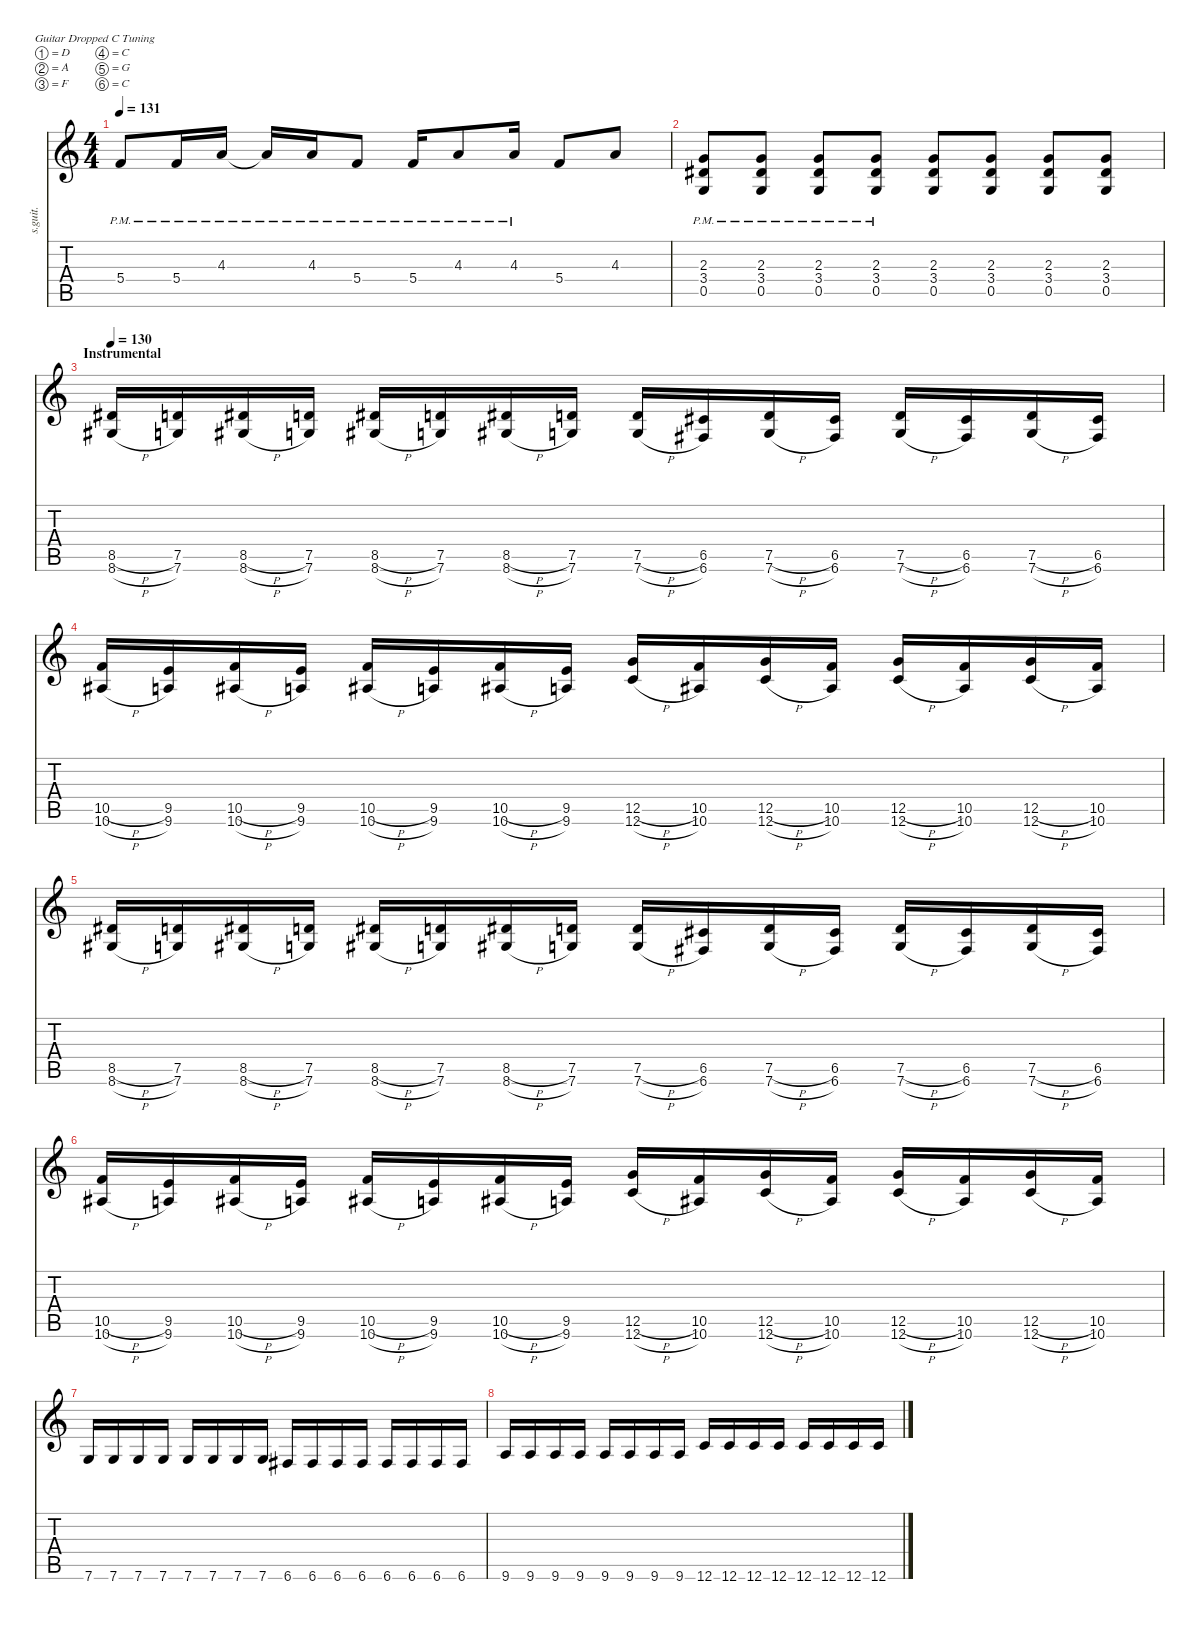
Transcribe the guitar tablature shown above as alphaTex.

\defaultSystemsLayout 4
\hideDynamics
\bracketExtendMode nobrackets
\track ("Daron Malakian | Lead 1" "s.guit.") {instrument distortionguitar}
\staff {score tabs}
\tuning (D4 A3 F3 C3 G2 C2)
\ts (4 4)
\tempo 131
\clef g2
\ks c
5.4{pm}.8{lyrics (0 "") lyrics (1 "") lyrics (2 "") lyrics (3 "") lyrics (4 "") dy f} 5.4{pm}.16{lyrics (0 "") lyrics (1 "") lyrics (2 "") lyrics (3 "") lyrics (4 "")} 4.3{pm}.16{lyrics (0 "") lyrics (1 "") lyrics (2 "") lyrics (3 "") lyrics (4 "")} 4.3{pm t}.16{lyrics (0 "") lyrics (1 "") lyrics (2 "") lyrics (3 "") lyrics (4 "")} 4.3{pm}.16{lyrics (0 "") lyrics (1 "") lyrics (2 "") lyrics (3 "") lyrics (4 "")} 5.4{pm}.8{lyrics (0 "") lyrics (1 "") lyrics (2 "") lyrics (3 "") lyrics (4 "")} 5.4{pm}.16{lyrics (0 "") lyrics (1 "") lyrics (2 "") lyrics (3 "") lyrics (4 "")} 4.3{pm}.8{lyrics (0 "") lyrics (1 "") lyrics (2 "") lyrics (3 "") lyrics (4 "")} 4.3{pm}.16{lyrics (0 "") lyrics (1 "") lyrics (2 "") lyrics (3 "") lyrics (4 "")} 5.4.8{lyrics (0 "") lyrics (1 "") lyrics (2 "") lyrics (3 "") lyrics (4 "")} 4.3.8{lyrics (0 "") lyrics (1 "") lyrics (2 "") lyrics (3 "") lyrics (4 "")} |
(2.3{pm} 3.4{pm acc #} 0.5{pm}).8{lyrics (0 "") lyrics (1 "") lyrics (2 "") lyrics (3 "") lyrics (4 "")} (2.3{pm} 3.4{pm acc #} 0.5{pm}).8{lyrics (0 "") lyrics (1 "") lyrics (2 "") lyrics (3 "") lyrics (4 "")} (2.3{pm} 3.4{pm acc #} 0.5{pm}).8{lyrics (0 "") lyrics (1 "") lyrics (2 "") lyrics (3 "") lyrics (4 "")} (2.3{pm} 3.4{pm acc #} 0.5{pm}).8{lyrics (0 "") lyrics (1 "") lyrics (2 "") lyrics (3 "") lyrics (4 "")} (2.3 3.4{acc #} 0.5).8{lyrics (0 "") lyrics (1 "") lyrics (2 "") lyrics (3 "") lyrics (4 "")} (2.3 3.4{acc #} 0.5).8{lyrics (0 "") lyrics (1 "") lyrics (2 "") lyrics (3 "") lyrics (4 "")} (2.3 3.4{acc #} 0.5).8{lyrics (0 "") lyrics (1 "") lyrics (2 "") lyrics (3 "") lyrics (4 "")} (2.3 3.4{acc #} 0.5).8{lyrics (0 "") lyrics (1 "") lyrics (2 "") lyrics (3 "") lyrics (4 "")} |
\section ("" "Instrumental")
\tempo 130
(8.5{h acc #} 8.6{h acc #}).16{lyrics (0 "") lyrics (1 "") lyrics (2 "") lyrics (3 "") lyrics (4 "")} (7.5 7.6).16{lyrics (0 "") lyrics (1 "") lyrics (2 "") lyrics (3 "") lyrics (4 "")} (8.5{h acc #} 8.6{h acc #}).16{lyrics (0 "") lyrics (1 "") lyrics (2 "") lyrics (3 "") lyrics (4 "")} (7.5 7.6).16{lyrics (0 "") lyrics (1 "") lyrics (2 "") lyrics (3 "") lyrics (4 "")} (8.5{h acc #} 8.6{h acc #}).16{lyrics (0 "") lyrics (1 "") lyrics (2 "") lyrics (3 "") lyrics (4 "")} (7.5 7.6).16{lyrics (0 "") lyrics (1 "") lyrics (2 "") lyrics (3 "") lyrics (4 "")} (8.5{h acc #} 8.6{h acc #}).16{lyrics (0 "") lyrics (1 "") lyrics (2 "") lyrics (3 "") lyrics (4 "")} (7.5 7.6).16{lyrics (0 "") lyrics (1 "") lyrics (2 "") lyrics (3 "") lyrics (4 "")} (7.5{h} 7.6{h}).16{lyrics (0 "") lyrics (1 "") lyrics (2 "") lyrics (3 "") lyrics (4 "")} (6.5{acc #} 6.6{acc #}).16{lyrics (0 "") lyrics (1 "") lyrics (2 "") lyrics (3 "") lyrics (4 "")} (7.5{h} 7.6{h}).16{lyrics (0 "") lyrics (1 "") lyrics (2 "") lyrics (3 "") lyrics (4 "")} (6.5{acc #} 6.6{acc #}).16{lyrics (0 "") lyrics (1 "") lyrics (2 "") lyrics (3 "") lyrics (4 "")} (7.5{h} 7.6{h}).16{lyrics (0 "") lyrics (1 "") lyrics (2 "") lyrics (3 "") lyrics (4 "")} (6.5{acc #} 6.6{acc #}).16{lyrics (0 "") lyrics (1 "") lyrics (2 "") lyrics (3 "") lyrics (4 "")} (7.5{h} 7.6{h}).16{lyrics (0 "") lyrics (1 "") lyrics (2 "") lyrics (3 "") lyrics (4 "")} (6.5{acc #} 6.6{acc #}).16{lyrics (0 "") lyrics (1 "") lyrics (2 "") lyrics (3 "") lyrics (4 "")} |
(10.5{h} 10.6{h acc #}).16{lyrics (0 "") lyrics (1 "") lyrics (2 "") lyrics (3 "") lyrics (4 "")} (9.5 9.6).16{lyrics (0 "") lyrics (1 "") lyrics (2 "") lyrics (3 "") lyrics (4 "")} (10.5{h} 10.6{h acc #}).16{lyrics (0 "") lyrics (1 "") lyrics (2 "") lyrics (3 "") lyrics (4 "")} (9.5 9.6).16{lyrics (0 "") lyrics (1 "") lyrics (2 "") lyrics (3 "") lyrics (4 "")} (10.5{h} 10.6{h acc #}).16{lyrics (0 "") lyrics (1 "") lyrics (2 "") lyrics (3 "") lyrics (4 "")} (9.5 9.6).16{lyrics (0 "") lyrics (1 "") lyrics (2 "") lyrics (3 "") lyrics (4 "")} (10.5{h} 10.6{h acc #}).16{lyrics (0 "") lyrics (1 "") lyrics (2 "") lyrics (3 "") lyrics (4 "")} (9.5 9.6).16{lyrics (0 "") lyrics (1 "") lyrics (2 "") lyrics (3 "") lyrics (4 "")} (12.5{h} 12.6{h}).16{lyrics (0 "") lyrics (1 "") lyrics (2 "") lyrics (3 "") lyrics (4 "")} (10.5 10.6{acc #}).16{lyrics (0 "") lyrics (1 "") lyrics (2 "") lyrics (3 "") lyrics (4 "")} (12.5{h} 12.6{h}).16{lyrics (0 "") lyrics (1 "") lyrics (2 "") lyrics (3 "") lyrics (4 "")} (10.5 10.6{acc #}).16{lyrics (0 "") lyrics (1 "") lyrics (2 "") lyrics (3 "") lyrics (4 "")} (12.5{h} 12.6{h}).16{lyrics (0 "") lyrics (1 "") lyrics (2 "") lyrics (3 "") lyrics (4 "")} (10.5 10.6{acc #}).16{lyrics (0 "") lyrics (1 "") lyrics (2 "") lyrics (3 "") lyrics (4 "")} (12.5{h} 12.6{h}).16{lyrics (0 "") lyrics (1 "") lyrics (2 "") lyrics (3 "") lyrics (4 "")} (10.5 10.6{acc #}).16{lyrics (0 "") lyrics (1 "") lyrics (2 "") lyrics (3 "") lyrics (4 "")} |
(8.5{h acc #} 8.6{h acc #}).16{lyrics (0 "") lyrics (1 "") lyrics (2 "") lyrics (3 "") lyrics (4 "")} (7.5 7.6).16{lyrics (0 "") lyrics (1 "") lyrics (2 "") lyrics (3 "") lyrics (4 "")} (8.5{h acc #} 8.6{h acc #}).16{lyrics (0 "") lyrics (1 "") lyrics (2 "") lyrics (3 "") lyrics (4 "")} (7.5 7.6).16{lyrics (0 "") lyrics (1 "") lyrics (2 "") lyrics (3 "") lyrics (4 "")} (8.5{h acc #} 8.6{h acc #}).16{lyrics (0 "") lyrics (1 "") lyrics (2 "") lyrics (3 "") lyrics (4 "")} (7.5 7.6).16{lyrics (0 "") lyrics (1 "") lyrics (2 "") lyrics (3 "") lyrics (4 "")} (8.5{h acc #} 8.6{h acc #}).16{lyrics (0 "") lyrics (1 "") lyrics (2 "") lyrics (3 "") lyrics (4 "")} (7.5 7.6).16{lyrics (0 "") lyrics (1 "") lyrics (2 "") lyrics (3 "") lyrics (4 "")} (7.5{h} 7.6{h}).16{lyrics (0 "") lyrics (1 "") lyrics (2 "") lyrics (3 "") lyrics (4 "")} (6.5{acc #} 6.6{acc #}).16{lyrics (0 "") lyrics (1 "") lyrics (2 "") lyrics (3 "") lyrics (4 "")} (7.5{h} 7.6{h}).16{lyrics (0 "") lyrics (1 "") lyrics (2 "") lyrics (3 "") lyrics (4 "")} (6.5{acc #} 6.6{acc #}).16{lyrics (0 "") lyrics (1 "") lyrics (2 "") lyrics (3 "") lyrics (4 "")} (7.5{h} 7.6{h}).16{lyrics (0 "") lyrics (1 "") lyrics (2 "") lyrics (3 "") lyrics (4 "")} (6.5{acc #} 6.6{acc #}).16{lyrics (0 "") lyrics (1 "") lyrics (2 "") lyrics (3 "") lyrics (4 "")} (7.5{h} 7.6{h}).16{lyrics (0 "") lyrics (1 "") lyrics (2 "") lyrics (3 "") lyrics (4 "")} (6.5{acc #} 6.6{acc #}).16{lyrics (0 "") lyrics (1 "") lyrics (2 "") lyrics (3 "") lyrics (4 "")} |
(10.5{h} 10.6{h acc #}).16{lyrics (0 "") lyrics (1 "") lyrics (2 "") lyrics (3 "") lyrics (4 "")} (9.5 9.6).16{lyrics (0 "") lyrics (1 "") lyrics (2 "") lyrics (3 "") lyrics (4 "")} (10.5{h} 10.6{h acc #}).16{lyrics (0 "") lyrics (1 "") lyrics (2 "") lyrics (3 "") lyrics (4 "")} (9.5 9.6).16{lyrics (0 "") lyrics (1 "") lyrics (2 "") lyrics (3 "") lyrics (4 "")} (10.5{h} 10.6{h acc #}).16{lyrics (0 "") lyrics (1 "") lyrics (2 "") lyrics (3 "") lyrics (4 "")} (9.5 9.6).16{lyrics (0 "") lyrics (1 "") lyrics (2 "") lyrics (3 "") lyrics (4 "")} (10.5{h} 10.6{h acc #}).16{lyrics (0 "") lyrics (1 "") lyrics (2 "") lyrics (3 "") lyrics (4 "")} (9.5 9.6).16{lyrics (0 "") lyrics (1 "") lyrics (2 "") lyrics (3 "") lyrics (4 "")} (12.5{h} 12.6{h}).16{lyrics (0 "") lyrics (1 "") lyrics (2 "") lyrics (3 "") lyrics (4 "")} (10.5 10.6{acc #}).16{lyrics (0 "") lyrics (1 "") lyrics (2 "") lyrics (3 "") lyrics (4 "")} (12.5{h} 12.6{h}).16{lyrics (0 "") lyrics (1 "") lyrics (2 "") lyrics (3 "") lyrics (4 "")} (10.5 10.6{acc #}).16{lyrics (0 "") lyrics (1 "") lyrics (2 "") lyrics (3 "") lyrics (4 "")} (12.5{h} 12.6{h}).16{lyrics (0 "") lyrics (1 "") lyrics (2 "") lyrics (3 "") lyrics (4 "")} (10.5 10.6{acc #}).16{lyrics (0 "") lyrics (1 "") lyrics (2 "") lyrics (3 "") lyrics (4 "")} (12.5{h} 12.6{h}).16{lyrics (0 "") lyrics (1 "") lyrics (2 "") lyrics (3 "") lyrics (4 "")} (10.5 10.6{acc #}).16{lyrics (0 "") lyrics (1 "") lyrics (2 "") lyrics (3 "") lyrics (4 "")} |
7.6.16{lyrics (0 "") lyrics (1 "") lyrics (2 "") lyrics (3 "") lyrics (4 "")} 7.6.16{lyrics (0 "") lyrics (1 "") lyrics (2 "") lyrics (3 "") lyrics (4 "")} 7.6.16{lyrics (0 "") lyrics (1 "") lyrics (2 "") lyrics (3 "") lyrics (4 "")} 7.6.16{lyrics (0 "") lyrics (1 "") lyrics (2 "") lyrics (3 "") lyrics (4 "")} 7.6.16{lyrics (0 "") lyrics (1 "") lyrics (2 "") lyrics (3 "") lyrics (4 "")} 7.6.16{lyrics (0 "") lyrics (1 "") lyrics (2 "") lyrics (3 "") lyrics (4 "")} 7.6.16{lyrics (0 "") lyrics (1 "") lyrics (2 "") lyrics (3 "") lyrics (4 "")} 7.6.16{lyrics (0 "") lyrics (1 "") lyrics (2 "") lyrics (3 "") lyrics (4 "")} 6.6{acc #}.16{lyrics (0 "") lyrics (1 "") lyrics (2 "") lyrics (3 "") lyrics (4 "")} 6.6{acc #}.16{lyrics (0 "") lyrics (1 "") lyrics (2 "") lyrics (3 "") lyrics (4 "")} 6.6{acc #}.16{lyrics (0 "") lyrics (1 "") lyrics (2 "") lyrics (3 "") lyrics (4 "")} 6.6{acc #}.16{lyrics (0 "") lyrics (1 "") lyrics (2 "") lyrics (3 "") lyrics (4 "")} 6.6{acc #}.16{lyrics (0 "") lyrics (1 "") lyrics (2 "") lyrics (3 "") lyrics (4 "")} 6.6{acc #}.16{lyrics (0 "") lyrics (1 "") lyrics (2 "") lyrics (3 "") lyrics (4 "")} 6.6{acc #}.16{lyrics (0 "") lyrics (1 "") lyrics (2 "") lyrics (3 "") lyrics (4 "")} 6.6{acc #}.16{lyrics (0 "") lyrics (1 "") lyrics (2 "") lyrics (3 "") lyrics (4 "")} |
9.6.16{lyrics (0 "") lyrics (1 "") lyrics (2 "") lyrics (3 "") lyrics (4 "")} 9.6.16{lyrics (0 "") lyrics (1 "") lyrics (2 "") lyrics (3 "") lyrics (4 "")} 9.6.16{lyrics (0 "") lyrics (1 "") lyrics (2 "") lyrics (3 "") lyrics (4 "")} 9.6.16{lyrics (0 "") lyrics (1 "") lyrics (2 "") lyrics (3 "") lyrics (4 "")} 9.6.16{lyrics (0 "") lyrics (1 "") lyrics (2 "") lyrics (3 "") lyrics (4 "")} 9.6.16{lyrics (0 "") lyrics (1 "") lyrics (2 "") lyrics (3 "") lyrics (4 "")} 9.6.16{lyrics (0 "") lyrics (1 "") lyrics (2 "") lyrics (3 "") lyrics (4 "")} 9.6.16{lyrics (0 "") lyrics (1 "") lyrics (2 "") lyrics (3 "") lyrics (4 "")} 12.6.16{lyrics (0 "") lyrics (1 "") lyrics (2 "") lyrics (3 "") lyrics (4 "")} 12.6.16{lyrics (0 "") lyrics (1 "") lyrics (2 "") lyrics (3 "") lyrics (4 "")} 12.6.16{lyrics (0 "") lyrics (1 "") lyrics (2 "") lyrics (3 "") lyrics (4 "")} 12.6.16{lyrics (0 "") lyrics (1 "") lyrics (2 "") lyrics (3 "") lyrics (4 "")} 12.6.16{lyrics (0 "") lyrics (1 "") lyrics (2 "") lyrics (3 "") lyrics (4 "")} 12.6.16{lyrics (0 "") lyrics (1 "") lyrics (2 "") lyrics (3 "") lyrics (4 "")} 12.6.16{lyrics (0 "") lyrics (1 "") lyrics (2 "") lyrics (3 "") lyrics (4 "")} 12.6.16{lyrics (0 "") lyrics (1 "") lyrics (2 "") lyrics (3 "") lyrics (4 "")}
